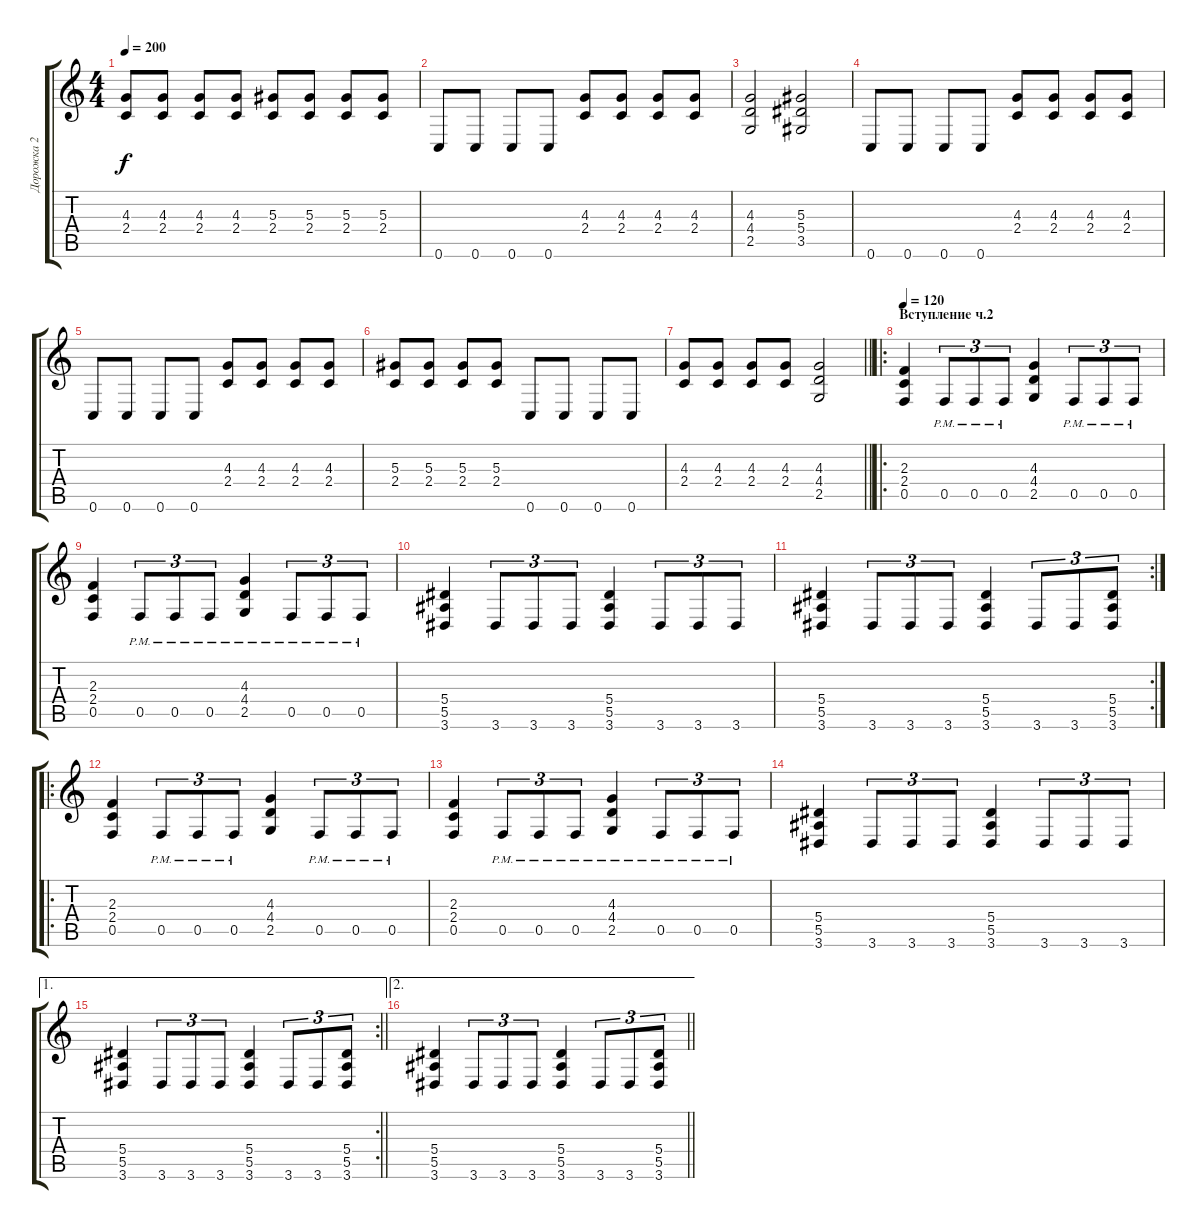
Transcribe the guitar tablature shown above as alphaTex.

\track ("Дорожка 2" "Дорожка 2") {instrument distortionguitar}
\staff {score tabs}
\tuning (C4 G3 Eb3 Bb2 F2 C2) {hide}
\ts (4 4)
\tempo 200
\clef g2
\ks c
(4.3 2.4).8{dy f} (4.3 2.4).8 (4.3 2.4).8 (4.3 2.4).8 (5.3 2.4).8 (5.3 2.4).8 (5.3 2.4).8 (5.3 2.4).8 |
0.6.8 0.6.8 0.6.8 0.6.8 (4.3 2.4).8 (4.3 2.4).8 (4.3 2.4).8 (4.3 2.4).8 |
(4.3 4.4 2.5).2 (5.3 5.4 3.5).2 |
0.6.8 0.6.8 0.6.8 0.6.8 (4.3 2.4).8 (4.3 2.4).8 (4.3 2.4).8 (4.3 2.4).8 |
0.6.8 0.6.8 0.6.8 0.6.8 (4.3 2.4).8 (4.3 2.4).8 (4.3 2.4).8 (4.3 2.4).8 |
(5.3 2.4).8 (5.3 2.4).8 (5.3 2.4).8 (5.3 2.4).8 0.6.8 0.6.8 0.6.8 0.6.8 |
\barLineRight lightlight
(4.3 2.4).8 (4.3 2.4).8 (4.3 2.4).8 (4.3 2.4).8 (4.3 4.4 2.5).2 |
\ro
\section ("" "Вступление ч.2")
\tempo 120
(2.3 2.4 0.5).4 0.5{pm}.8{tu (3 2)} 0.5{pm}.8{tu (3 2)} 0.5{pm}.8{tu (3 2)} (4.3 4.4 2.5).4 0.5{pm}.8{tu (3 2)} 0.5{pm}.8{tu (3 2)} 0.5{pm}.8{tu (3 2)} |
(2.3 2.4 0.5).4 0.5{pm}.8{tu (3 2)} 0.5{pm}.8{tu (3 2)} 0.5{pm}.8{tu (3 2)} (4.3 4.4 2.5{pm}).4 0.5{pm}.8{tu (3 2)} 0.5{pm}.8{tu (3 2)} 0.5{pm}.8{tu (3 2)} |
(5.4 5.5 3.6).4 3.6.8{tu (3 2)} 3.6.8{tu (3 2)} 3.6.8{tu (3 2)} (5.4 5.5 3.6).4 3.6.8{tu (3 2)} 3.6.8{tu (3 2)} 3.6.8{tu (3 2)} |
\rc 2
(5.4 5.5 3.6).4 3.6.8{tu (3 2)} 3.6.8{tu (3 2)} 3.6.8{tu (3 2)} (5.4 5.5 3.6).4 3.6.8{tu (3 2)} 3.6.8{tu (3 2)} (5.4 5.5 3.6).8{tu (3 2)} |
\ro
(2.3 2.4 0.5).4 0.5{pm}.8{tu (3 2)} 0.5{pm}.8{tu (3 2)} 0.5{pm}.8{tu (3 2)} (4.3 4.4 2.5).4 0.5{pm}.8{tu (3 2)} 0.5{pm}.8{tu (3 2)} 0.5{pm}.8{tu (3 2)} |
(2.3 2.4 0.5).4 0.5{pm}.8{tu (3 2)} 0.5{pm}.8{tu (3 2)} 0.5{pm}.8{tu (3 2)} (4.3 4.4 2.5{pm}).4 0.5{pm}.8{tu (3 2)} 0.5{pm}.8{tu (3 2)} 0.5{pm}.8{tu (3 2)} |
(5.4 5.5 3.6).4 3.6.8{tu (3 2)} 3.6.8{tu (3 2)} 3.6.8{tu (3 2)} (5.4 5.5 3.6).4 3.6.8{tu (3 2)} 3.6.8{tu (3 2)} 3.6.8{tu (3 2)} |
\ae 1
\rc 2
\barLineRight lightlight
(5.4 5.5 3.6).4 3.6.8{tu (3 2)} 3.6.8{tu (3 2)} 3.6.8{tu (3 2)} (5.4 5.5 3.6).4 3.6.8{tu (3 2)} 3.6.8{tu (3 2)} (5.4 5.5 3.6).8{tu (3 2)} |
\ae 2
\barLineRight lightlight
(5.4 5.5 3.6).4 3.6.8{tu (3 2)} 3.6.8{tu (3 2)} 3.6.8{tu (3 2)} (5.4 5.5 3.6).4 3.6.8{tu (3 2)} 3.6.8{tu (3 2)} (5.4 5.5 3.6).8{tu (3 2)}
